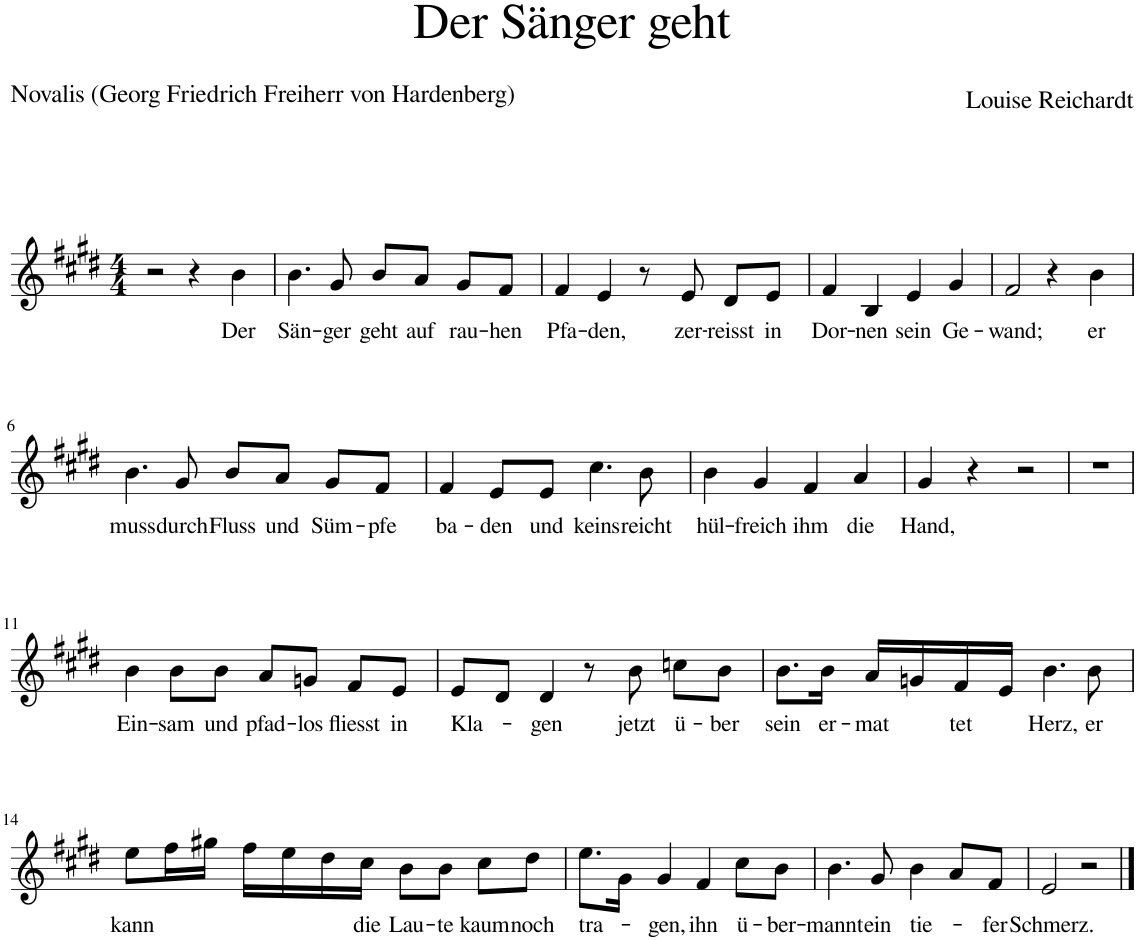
**kern	**text
*part1	*part1
*staff1	*staff1
*I"Piano	*
*I'Pno	*
*clefG2	*
*k[f#c#g#d#]	*
*M4/4	*
=1	=1
2r	.
4r	.
!	!LO:LY:b
4b\	Der
=2	=2
!	!LO:LY:b
4.b\	Sän-
!	!LO:LY:b
8g#/	-ger
!	!LO:LY:b
8b/L	geht
!	!LO:LY:b
8a/J	auf
!	!LO:LY:b
8g#/L	rau-
!	!LO:LY:b
8f#/J	-hen
=3	=3
!	!LO:LY:b
4f#/	Pfa-
!	!LO:LY:b
4e/	-den,
8r	.
!	!LO:LY:b
8e/	zer-
!	!LO:LY:b
8d#/L	-reisst
!	!LO:LY:b
8e/J	in
=4	=4
!	!LO:LY:b
4f#/	Dor-
!	!LO:LY:b
4B/	-nen
!	!LO:LY:b
4e/	sein
!	!LO:LY:b
4g#/	Ge-
=5	=5
!	!LO:LY:b
2f#/	-wand;
4r	.
!	!LO:LY:b
4b\	er
!!LO:LB:g=z
=6	=6
!	!LO:LY:b
4.b\	muss
!	!LO:LY:b
8g#/	durch
!	!LO:LY:b
8b/L	Fluss
!	!LO:LY:b
8a/J	und
!	!LO:LY:b
8g#/L	Süm-
!	!LO:LY:b
8f#/J	-pfe
=7	=7
!	!LO:LY:b
4f#/	ba-
!	!LO:LY:b
8e/L	-den
!	!LO:LY:b
8e/J	und
!	!LO:LY:b
4.cc#\	keins
!	!LO:LY:b
8b\	reicht
=8	=8
!	!LO:LY:b
4b\	hül-
!	!LO:LY:b
4g#/	-freich
!	!LO:LY:b
4f#/	ihm
!	!LO:LY:b
4a/	die
=9	=9
!	!LO:LY:b
4g#/	Hand,
4r	.
2r	.
=10	=10
1r	.
!!LO:LB:g=z
=11	=11
!	!LO:LY:b
4b\	Ein-
!	!LO:LY:b
8b\L	-sam
!	!LO:LY:b
8b\J	und
!	!LO:LY:b
8a/L	pfad-
!	!LO:LY:b
8gn/J	-los
!	!LO:LY:b
8f#/L	fliesst
!	!LO:LY:b
8e/J	in
=12	=12
!	!LO:LY:b
8e/L	Kla-
8d#/J	.
!	!LO:LY:b
4d#/	-gen
8r	.
!	!LO:LY:b
8b\	jetzt
!	!LO:LY:b
8ccn\L	ü-
!	!LO:LY:b
8b\J	-ber
=13	=13
!	!LO:LY:b
8.b\L	sein
!	!LO:LY:b
16b\Jk	er-
!	!LO:LY:b
16a/LL	-mat
16gn/	.
!	!LO:LY:b
16f#/	-tet
16e/JJ	.
!	!LO:LY:b
4.b\	Herz,
!	!LO:LY:b
8b\	er
!!LO:LB:g=z
=14	=14
!	!LO:LY:b
8ee\L	kann
16ff#\L	.
16gg#X\JJ	.
16ff#\LL	.
16ee\	.
16dd#\	.
!	!LO:LY:b
16cc#\JJ	die
!	!LO:LY:b
8b\L	Lau-
!	!LO:LY:b
8b\J	-te
!	!LO:LY:b
8cc#\L	kaum
!	!LO:LY:b
8dd#\J	noch
=15	=15
!	!LO:LY:b
8.ee\L	tra-
16g#\Jk	.
!	!LO:LY:b
4g#/	-gen,
!	!LO:LY:b
4f#/	ihn
!	!LO:LY:b
8cc#\L	ü-
!	!LO:LY:b
8b\J	-ber-
=16	=16
!	!LO:LY:b
4.b\	-mannt
!	!LO:LY:b
8g#/	ein
!	!LO:LY:b
4b\	tie-
8a/L	.
!	!LO:LY:b
8f#/J	-fer
=17	=17
!	!LO:LY:b
2e/	Schmerz.
2r	.
==	==
*-	*-
